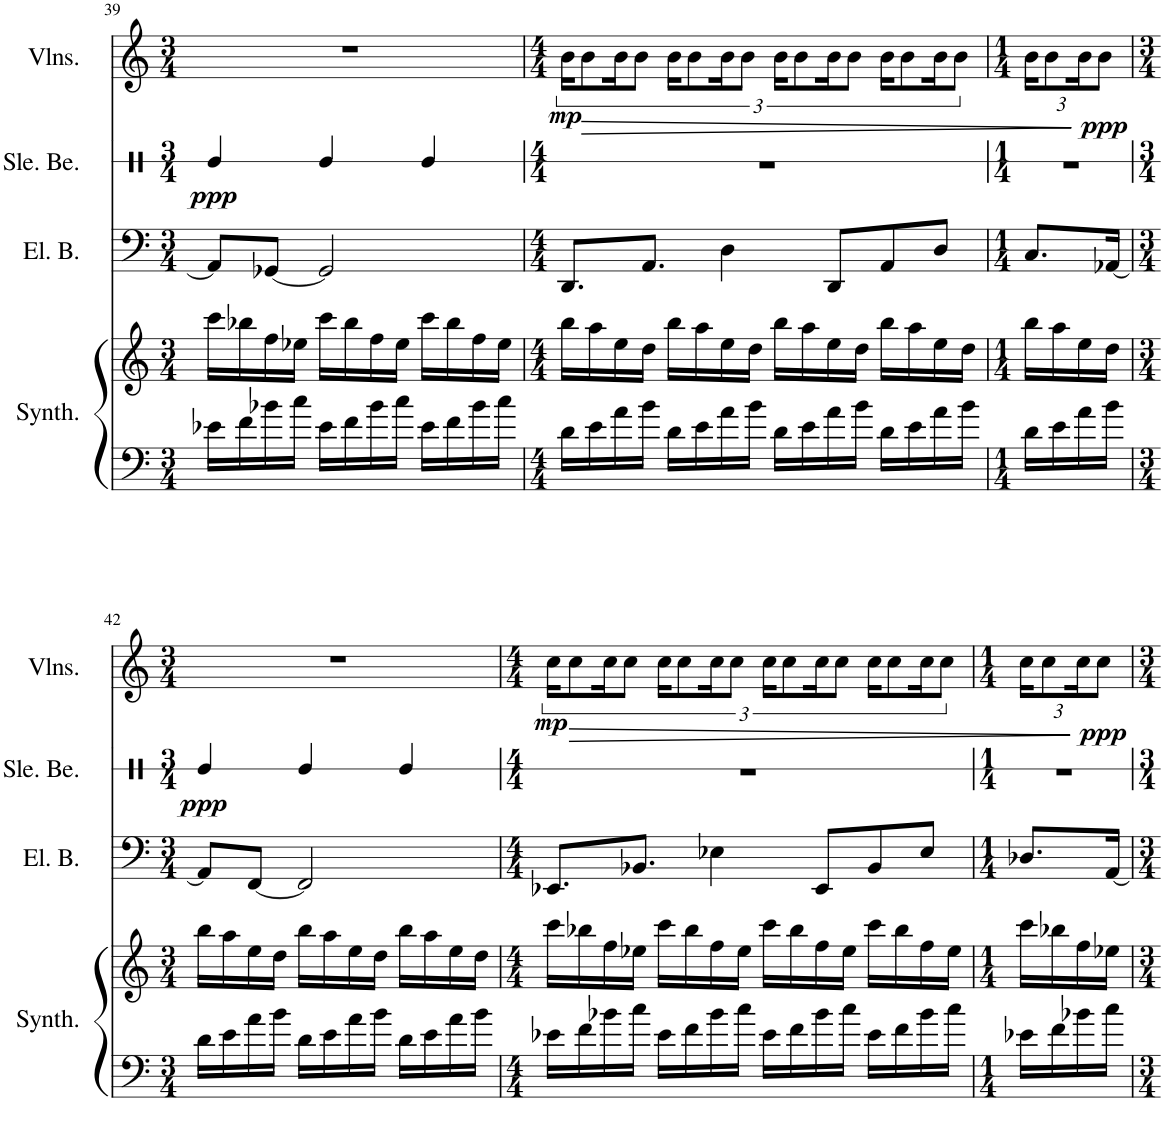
**kern	**kern	**kern	**kern	**dynam	**kern	**dynam
*part4	*part4	*part3	*part2	*part2	*part1	*part1
*staff5	*staff4	*staff3	*staff2	*staff2	*staff1	*staff1
*I"Rain Synthesizer	*	*I"Electric Bass	*I"Sleigh Bells	*	*I"Violins	*
*I'Synth.	*	*I'El. B.	*I'Sle. Be.	*	*I'Vlns.	*
!!LO:PB:g=z
*clefF4	*clefG2	*clefF4	*clefX	*	*clefG2	*
*	*	*Trd7c12	*	*	*	*
*k[]	*k[]	*k[]	*k[]	*	*k[]	*
*M3/4	*M3/4	*M3/4	*M3/4	*	*M3/4	*
=39	=39	=39	=39	=39	=39	=39
!	!	!	!	!LO:DY:b	!	!
16e-X\LL	16ccc\LL	8AA/L]	4Re/	ppp	2.r	.
16f\	16bb-X\	.	.	.	.	.
16b-X\	16ff\	[8GG-X/J	.	.	.	.
16cc\JJ	16ee-X\JJ	.	.	.	.	.
16e-\LL	16ccc\LL	2GG-/]	4Re/	.	.	.
16f\	16bb-\	.	.	.	.	.
16b-\	16ff\	.	.	.	.	.
16cc\JJ	16ee-\JJ	.	.	.	.	.
16e-\LL	16ccc\LL	.	4Re/	.	.	.
16f\	16bb-\	.	.	.	.	.
16b-\	16ff\	.	.	.	.	.
16cc\JJ	16ee-\JJ	.	.	.	.	.
=40	=40	=40	=40	=40	=40	=40
*M4/4	*M4/4	*M4/4	*M4/4	*	*M4/4	*
!	!	!	!	!	!	!LO:DY:b
16d\LL	16bb\LL	8.DD/L	1r	.	24b\KL	mp
!	!	!	!	!	!	!LO:HP:b
.	.	.	.	.	12b\	>
16e\	16aa\	.	.	.	.	.
16a\	16ee\	.	.	.	24b\K	.
.	.	.	.	.	12b\J	.
16b\JJ	16dd\JJ	8.AA/J	.	.	.	.
16d\LL	16bb\LL	.	.	.	24b\KL	.
.	.	.	.	.	12b\	.
16e\	16aa\	.	.	.	.	.
16a\	16ee\	4D\	.	.	24b\K	.
.	.	.	.	.	12b\J	.
16b\JJ	16dd\JJ	.	.	.	.	.
16d\LL	16bb\LL	.	.	.	24b\KL	.
.	.	.	.	.	12b\	.
16e\	16aa\	.	.	.	.	.
16a\	16ee\	8DD/L	.	.	24b\K	.
.	.	.	.	.	12b\J	.
16b\JJ	16dd\JJ	.	.	.	.	.
16d\LL	16bb\LL	8AA/	.	.	24b\KL	.
.	.	.	.	.	12b\	.
16e\	16aa\	.	.	.	.	.
16a\	16ee\	8D/J	.	.	24b\K	.
.	.	.	.	.	12b\J	.
16b\JJ	16dd\JJ	.	.	.	.	.
=41	=41	=41	=41	=41	=41	=41
*M1/4	*M1/4	*M1/4	*M1/4	*	*M1/4	*
*	*	*	*	*	*Xbrackettup	*
16d\LL	16bb\LL	8.C/L	4r	.	24b\KL	.
.	.	.	.	.	12b\	.
16e\	16aa\	.	.	.	.	.
16a\	16ee\	.	.	.	24b\K	.
!	!	!	!	!	!	!LO:DY:n=1:b
.	.	.	.	.	12b\J	] ppp
16b\JJ	16dd\JJ	[16AA-X/Jk	.	.	.	.
!!LO:LB:g=z
=42	=42	=42	=42	=42	=42	=42
*M3/4	*M3/4	*M3/4	*M3/4	*	*M3/4	*
!	!	!	!	!LO:DY:b	!	!
16d\LL	16bb\LL	8AA-/L]	4Re/	ppp	2.r	.
16e\	16aa\	.	.	.	.	.
16a\	16ee\	[8FF/J	.	.	.	.
16b\JJ	16dd\JJ	.	.	.	.	.
16d\LL	16bb\LL	2FF/]	4Re/	.	.	.
16e\	16aa\	.	.	.	.	.
16a\	16ee\	.	.	.	.	.
16b\JJ	16dd\JJ	.	.	.	.	.
16d\LL	16bb\LL	.	4Re/	.	.	.
16e\	16aa\	.	.	.	.	.
16a\	16ee\	.	.	.	.	.
16b\JJ	16dd\JJ	.	.	.	.	.
=43	=43	=43	=43	=43	=43	=43
*M4/4	*M4/4	*M4/4	*M4/4	*	*M4/4	*
*	*	*	*	*	*brackettup	*
!	!	!	!	!	!	!LO:DY:b
16e-X\LL	16ccc\LL	8.EE-X/L	1r	.	24cc\KL	mp
!	!	!	!	!	!	!LO:HP:b
.	.	.	.	.	12cc\	>
16f\	16bb-X\	.	.	.	.	.
16b-X\	16ff\	.	.	.	24cc\K	.
.	.	.	.	.	12cc\J	.
16cc\JJ	16ee-X\JJ	8.BB-X/J	.	.	.	.
16e-\LL	16ccc\LL	.	.	.	24cc\KL	.
.	.	.	.	.	12cc\	.
16f\	16bb-\	.	.	.	.	.
16b-\	16ff\	4E-X\	.	.	24cc\K	.
.	.	.	.	.	12cc\J	.
16cc\JJ	16ee-\JJ	.	.	.	.	.
16e-\LL	16ccc\LL	.	.	.	24cc\KL	.
.	.	.	.	.	12cc\	.
16f\	16bb-\	.	.	.	.	.
16b-\	16ff\	8EE-/L	.	.	24cc\K	.
.	.	.	.	.	12cc\J	.
16cc\JJ	16ee-\JJ	.	.	.	.	.
16e-\LL	16ccc\LL	8BB-/	.	.	24cc\KL	.
.	.	.	.	.	12cc\	.
16f\	16bb-\	.	.	.	.	.
16b-\	16ff\	8E-/J	.	.	24cc\K	.
.	.	.	.	.	12cc\J	.
16cc\JJ	16ee-\JJ	.	.	.	.	.
=44	=44	=44	=44	=44	=44	=44
*M1/4	*M1/4	*M1/4	*M1/4	*	*M1/4	*
*	*	*	*	*	*Xbrackettup	*
16e-X\LL	16ccc\LL	8.D-X/L	4r	.	24cc\KL	.
.	.	.	.	.	12cc\	.
16f\	16bb-X\	.	.	.	.	.
16b-X\	16ff\	.	.	.	24cc\K	.
!	!	!	!	!	!	!LO:DY:n=1:b
.	.	.	.	.	12cc\J	] ppp
16cc\JJ	16ee-X\JJ	[16AA/Jk	.	.	.	.
=	=	=	=	=	=	=
*-	*-	*-	*-	*-	*-	*-
